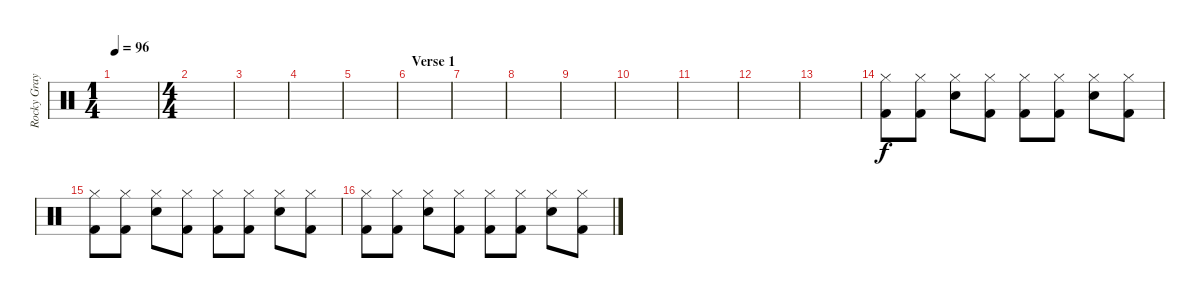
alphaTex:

\track ("Rocky Gray (Drums)" "Rocky Gray") {instrument percussion}
\staff {score}
\articulation defaults
\ts (1 4)
\tempo 96
\clef neutral
\ks c
|
\ts (4 4)
|
|
|
|
\section ("" "Verse 1")
|
|
|
|
|
|
|
|
("Hi-Hat (closed)" "Kick (hit) 2").8 ("Hi-Hat (closed)" "Kick (hit) 2").8 ("Hi-Hat (closed)" "Electric Snare (hit)").8 ("Hi-Hat (closed)" "Kick (hit) 2").8 ("Hi-Hat (closed)" "Kick (hit) 2").8 ("Hi-Hat (closed)" "Kick (hit) 2").8 ("Hi-Hat (closed)" "Electric Snare (hit)").8 ("Hi-Hat (closed)" "Kick (hit) 2").8 |
("Hi-Hat (closed)" "Kick (hit) 2").8 ("Hi-Hat (closed)" "Kick (hit) 2").8 ("Hi-Hat (closed)" "Electric Snare (hit)").8 ("Hi-Hat (closed)" "Kick (hit) 2").8 ("Hi-Hat (closed)" "Kick (hit) 2").8 ("Hi-Hat (closed)" "Kick (hit) 2").8 ("Hi-Hat (closed)" "Electric Snare (hit)").8 ("Hi-Hat (closed)" "Kick (hit) 2").8 |
("Hi-Hat (closed)" "Kick (hit) 2").8 ("Hi-Hat (closed)" "Kick (hit) 2").8 ("Hi-Hat (closed)" "Electric Snare (hit)").8 ("Hi-Hat (closed)" "Kick (hit) 2").8 ("Hi-Hat (closed)" "Kick (hit) 2").8 ("Hi-Hat (closed)" "Kick (hit) 2").8 ("Hi-Hat (closed)" "Electric Snare (hit)").8 ("Hi-Hat (closed)" "Kick (hit) 2").8
